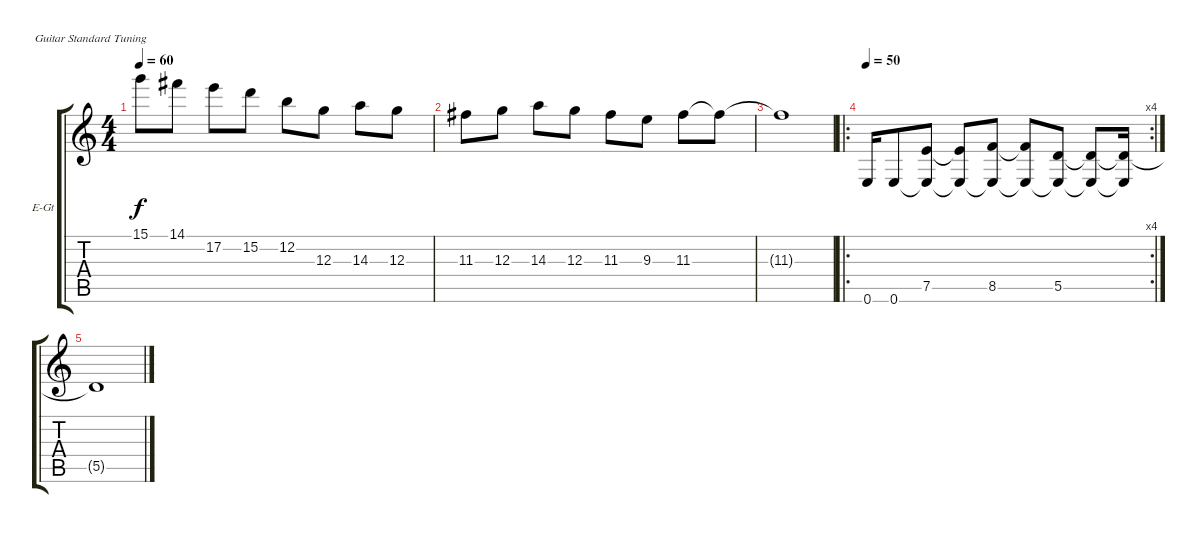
\bracketExtendMode groupsimilarinstruments
\firstSystemTrackNameOrientation horizontal
\otherSystemsTrackNameOrientation horizontal
\track ("Track 1" "E-Gt") {instrument distortionguitar}
\staff {score tabs}
\tuning (E4 B3 G3 D3 A2 E2)
\ts (4 4)
\tempo 60
\clef g2
\ks c
15.1.8{dy f} 14.1.8 17.2.8 15.2.8 12.2.8 12.3.8 14.3.8 12.3.8 |
11.3.8 12.3.8 14.3.8 12.3.8 11.3.8 9.3.8 11.3.8 11.3{t}.8 |
11.3{t}.1 |
\ro
\rc 4
\tempo 50
0.6.16 0.6.8 (7.5 0.6{t}).8 (7.5{t} 0.6{t}).8 (8.5 0.6{t}).8 (8.5{t} 0.6{t}).8 (5.5 0.6{t}).8 (5.5{t} 0.6{t}).8 (5.5{t} 0.6{t}).16 |
5.5{t}.1
